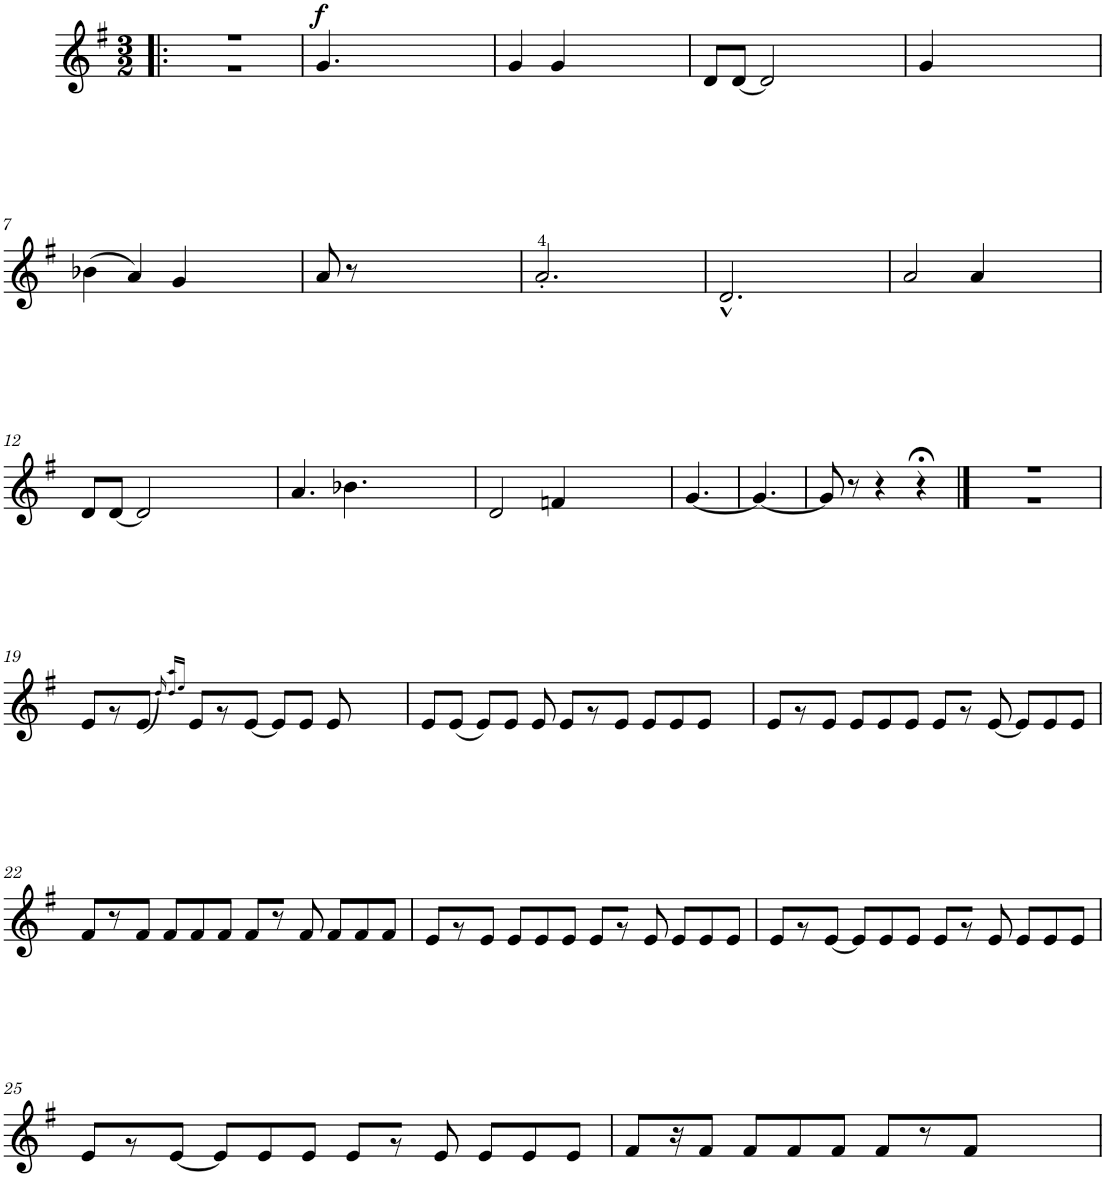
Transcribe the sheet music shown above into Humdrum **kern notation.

**kern	**dynam
*part1	*part1
*staff1	*staff1
*I"Part 1	*
*clefG2	*
*k[f#]	*
*M3/2	*
=2!|:	=2!|:
*^	*
1.r	1.r	.
=3	=3	=3
!	!	!LO:DY:a
*v	*v	*
4.g/	f
8ryy	.
1ryy	.
=4	=4
4g/	.
4g/	.
1ryy	.
=5	=5
8d/L	.
[<8d/J	.
2d/]	.
2.ryy	.
=6	=6
4g/	.
4ryy	.
1ryy	.
!!LO:LB:g=z
=7	=7
(>4b-X\	.
4a/)	.
4g/	.
2.ryy	.
=8	=8
8a/	.
8r	.
4ryy	.
1ryy	.
=9	=9
2.a'</	.
2.ryy	.
=10	=10
2.d^^/	.
2.ryy	.
=11	=11
2a/	.
4a/	.
2.ryy	.
!!LO:LB:g=z
=12	=12
8d/L	.
[<8d/J	.
2d/]	.
2.ryy	.
=13	=13
4.a/	.
4.b-X\	.
2.ryy	.
=14	=14
2d/	.
4fn/	.
2.ryy	.
=15	=15
[<4.g/	.
=16	=16
4.g/_	.
=17	=17
8g/]	.
8r	.
4r	.
4r;<	.
==18	==18
*^	*
1.r	1.r	.
*v	*v	*
!!LO:LB:g=z
=19	=19
8e/L	.
8r	.
(<8e/J	.
16qdd/)	.
16qdd/ 16qaa/LL	.
16qee/JJ	.
8e/L	.
8r	.
[<8e/J	.
8e/L]	.
8e/J	.
8e/	.
4.ryy	.
=20	=20
8e/L	.
(<8e/J	.
8e/L)	.
8e/J	.
8e/	.
8e/L	.
8r	.
8e/J	.
8e/L	.
8e/	.
8e/J	.
8ryy	.
=21	=21
8e/L	.
8r	.
8e/J	.
8e/L	.
8e/	.
8e/J	.
8e/L	.
8r	.
[<8e/	.
8e/L]	.
8e/	.
8e/J	.
!!LO:LB:g=z
=22	=22
8f#/L	.
8r	.
8f#/J	.
8f#/L	.
8f#/	.
8f#/J	.
8f#/L	.
8r	.
8f#/	.
8f#/L	.
8f#/	.
8f#/J	.
=23	=23
8e/L	.
8r	.
8e/J	.
8e/L	.
8e/	.
8e/J	.
8e/L	.
8r	.
8e/	.
8e/L	.
8e/	.
8e/J	.
=24	=24
8e/L	.
8r	.
[<8e/J	.
8e/L]	.
8e/	.
8e/J	.
8e/L	.
8r	.
8e/	.
8e/L	.
8e/	.
8e/J	.
!!LO:LB:g=z
=25	=25
8e/L	.
8r	.
[<8e/J	.
8e/L]	.
8e/	.
8e/J	.
8e/L	.
8r	.
8e/	.
8e/L	.
8e/	.
8e/J	.
=26	=26
8f#/L	.
16r	.
8f#/J	.
8f#/L	.
8f#/	.
8f#/J	.
8f#/L	.
8r	.
8f#/J	.
4..ryy	.
=	=
*-	*-
